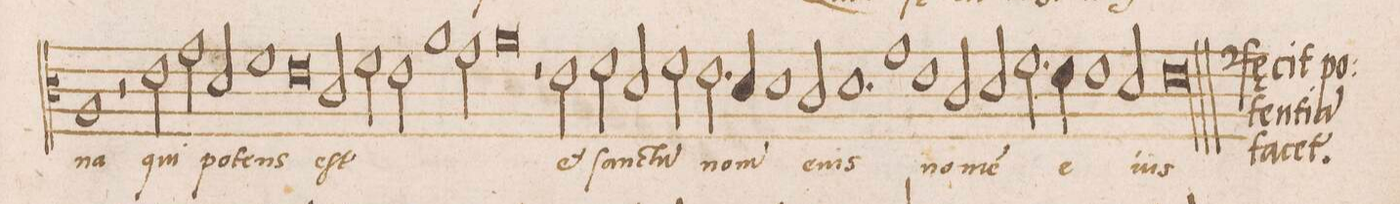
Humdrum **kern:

**kern	**text
*I"DISCANTVS	*
*clefC3	*
*k[]	*
*met(C|)	*
*M2/1	*
1A	-na
=26	=26
2r	.
2e\	qui
2g\	.
2d/	po-
=27	=27
1f	-tens
0e	.
=28	=28
2c/	eſt
2f\	.
=29	=29
2e\	.
1a	.
2g\	.
=30	=30
0a	.
=31	=31
2r	.
2e\	et
2f\	ſan-
2d/	-ctu(m)
=32	=32
2f\	.
2.e\	no-
4d/	-m(en)
1d	.
=33	=33
2c/	e-
1.d	-ius
=34	=34
1g	.
1e	no-
=35	=35
2c/	-me(n)
2d/	.
2.f\	.
=36	=36
4e\	e-
1e	.
2d/	.
=37	=37
0e	-ius
=38||	=38||
*yyM2/1	*
0ryy	.
=39	=39
0ryy	.
=40	=40
0ryy	.
=41	=41
0ryy	.
=42	=42
0ryy	.
=43	=43
0ryy	.
=44	=44
0ryy	.
=45	=45
0ryy	.
=46	=46
0ryy	.
=47	=47
0ryy	.
=48	=48
0ryy	.
=49	=49
0ryy	.
=50	=50
0ryy	.
=51	=51
0ryy	.
=52	=52
0ryy	.
=53	=53
0ryy	.
=54	=54
0ryy	.
=55	=55
0ryy	.
=56	=56
0ryy	.
*clefC2	*
=57||	=57||
*yyM2/1	*
*-	*-
